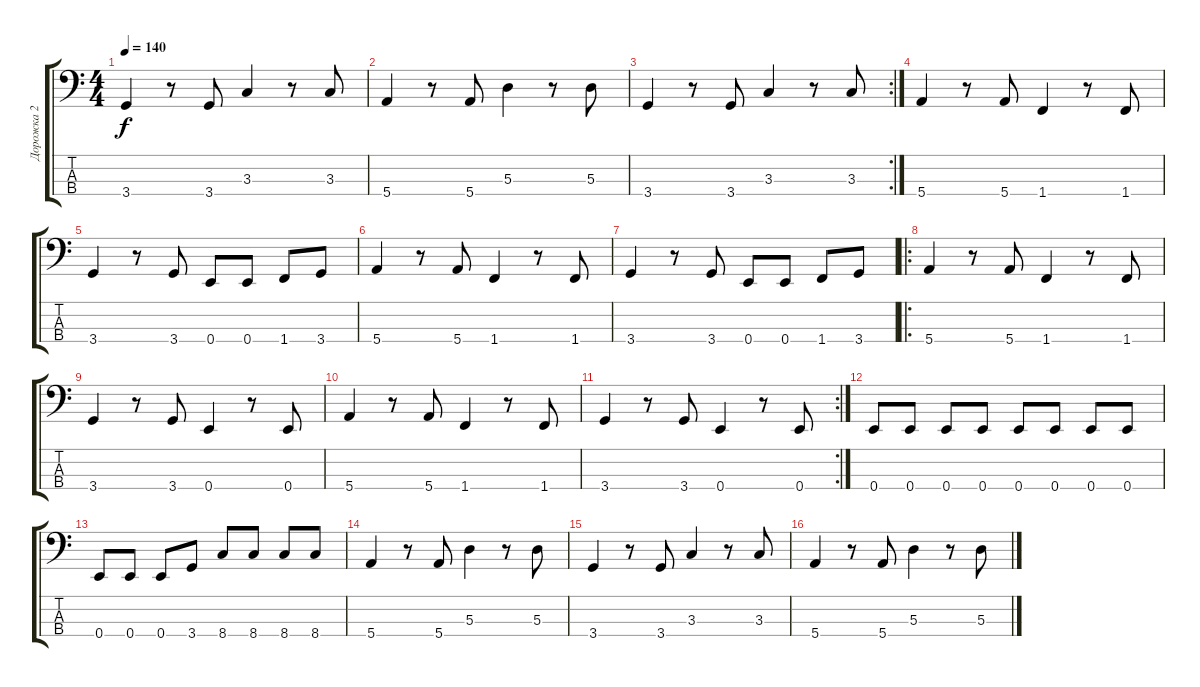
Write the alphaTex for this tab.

\track ("Дорожка 2" "Дорожка 2") {instrument electricbassfinger}
\staff {score tabs}
\tuning (G2 D2 A1 E1) {hide}
\ts (4 4)
\tempo 140
\clef f4
\ks c
3.4.4{dy f} r.8 3.4.8 3.3.4 r.8 3.3.8 |
5.4.4 r.8 5.4.8 5.3.4 r.8 5.3.8 |
\rc 2
3.4.4 r.8 3.4.8 3.3.4 r.8 3.3.8 |
5.4.4 r.8 5.4.8 1.4.4 r.8 1.4.8 |
3.4.4 r.8 3.4.8 0.4.8 0.4.8 1.4.8 3.4.8 |
5.4.4 r.8 5.4.8 1.4.4 r.8 1.4.8 |
3.4.4 r.8 3.4.8 0.4.8 0.4.8 1.4.8 3.4.8 |
\ro
5.4.4 r.8 5.4.8 1.4.4 r.8 1.4.8 |
3.4.4 r.8 3.4.8 0.4.4 r.8 0.4.8 |
5.4.4 r.8 5.4.8 1.4.4 r.8 1.4.8 |
\rc 2
3.4.4 r.8 3.4.8 0.4.4 r.8 0.4.8 |
0.4.8 0.4.8 0.4.8 0.4.8 0.4.8 0.4.8 0.4.8 0.4.8 |
0.4.8 0.4.8 0.4.8 3.4.8 8.4.8 8.4.8 8.4.8 8.4.8 |
5.4.4 r.8 5.4.8 5.3.4 r.8 5.3.8 |
3.4.4 r.8 3.4.8 3.3.4 r.8 3.3.8 |
5.4.4 r.8 5.4.8 5.3.4 r.8 5.3.8
